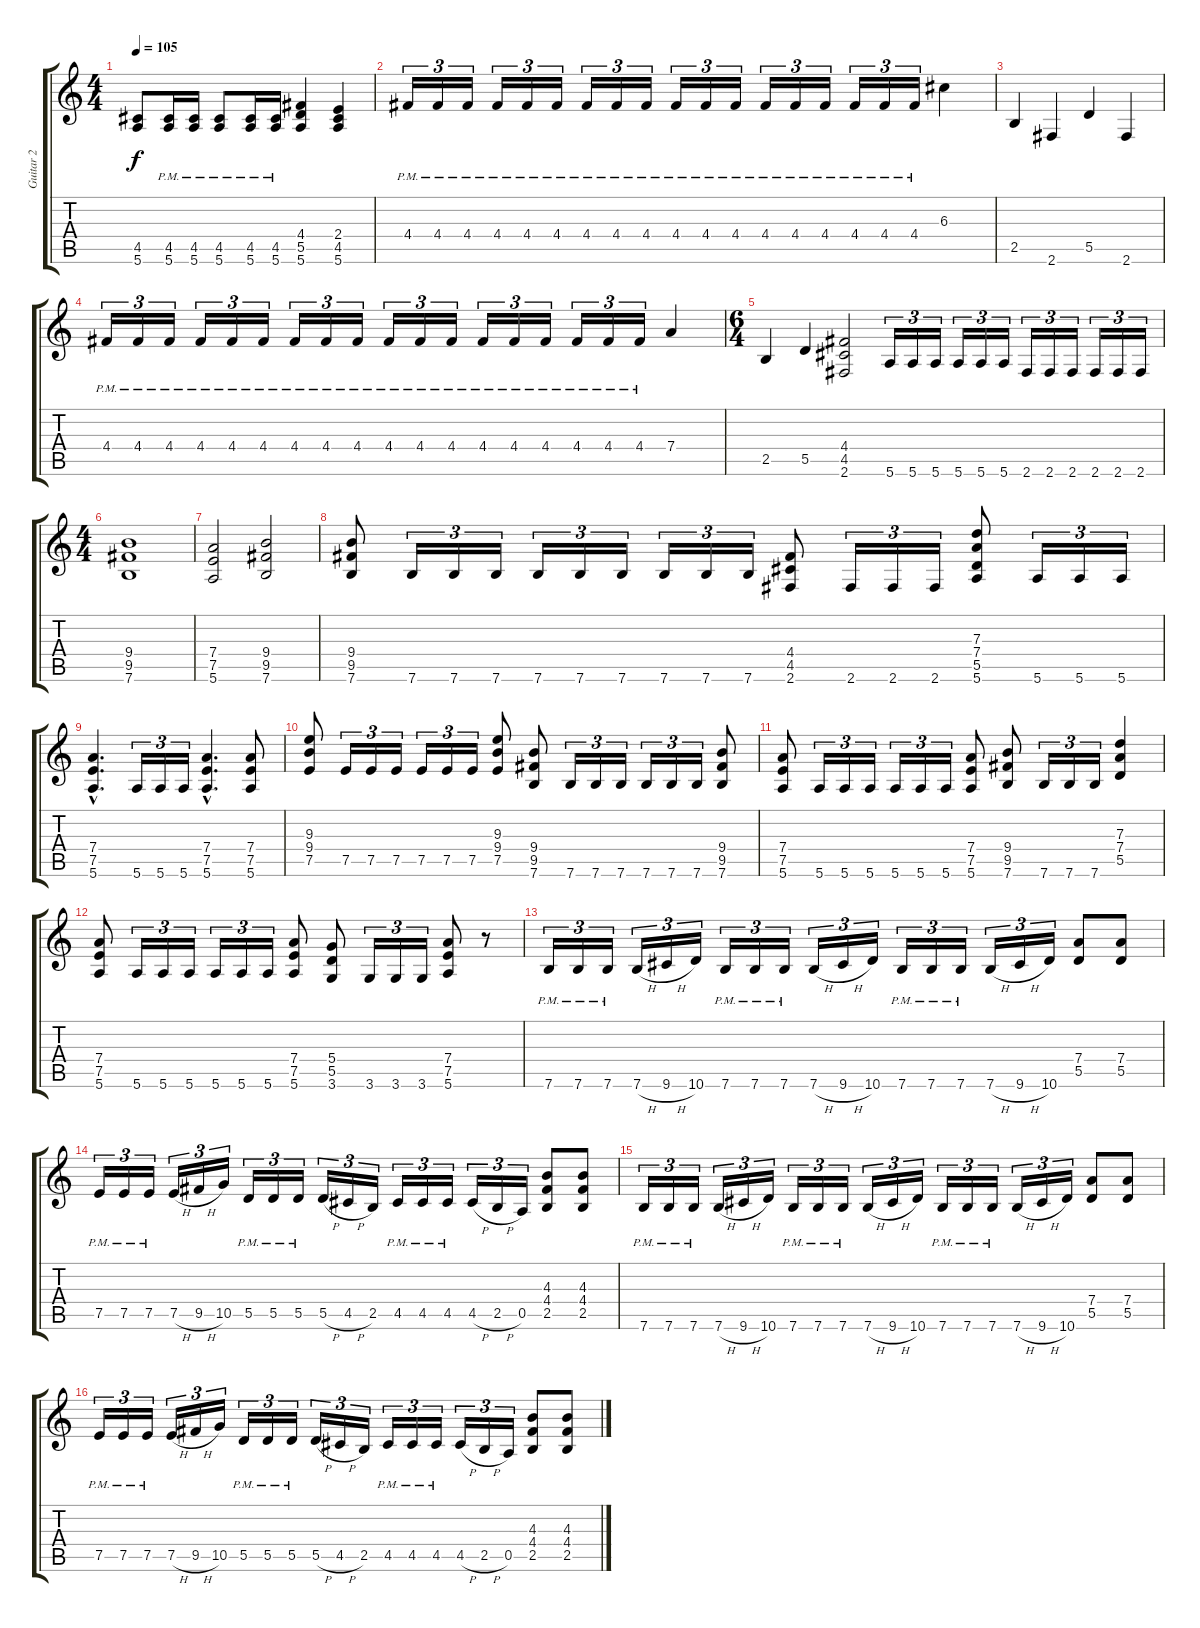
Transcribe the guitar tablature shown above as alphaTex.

\track ("Guitar 2" "Guitar 2") {instrument distortionguitar}
\staff {score tabs}
\tuning (E4 B3 G3 D3 A2 E2) {hide}
\ts (4 4)
\tempo 105
\clef g2
\ks c
(4.5 5.6).8{dy f} (4.5{pm} 5.6{pm}).16 (4.5{pm} 5.6{pm}).16 (4.5{pm} 5.6{pm}).8 (4.5{pm} 5.6{pm}).16 (4.5{pm} 5.6{pm}).16 (4.4 5.5 5.6).4 (2.4 4.5 5.6).4 |
4.4{pm}.16{tu (3 2)} 4.4{pm}.16{tu (3 2)} 4.4{pm}.16{tu (3 2)} 4.4{pm}.16{tu (3 2)} 4.4{pm}.16{tu (3 2)} 4.4{pm}.16{tu (3 2)} 4.4{pm}.16{tu (3 2)} 4.4{pm}.16{tu (3 2)} 4.4{pm}.16{tu (3 2)} 4.4{pm}.16{tu (3 2)} 4.4{pm}.16{tu (3 2)} 4.4{pm}.16{tu (3 2)} 4.4{pm}.16{tu (3 2)} 4.4{pm}.16{tu (3 2)} 4.4{pm}.16{tu (3 2)} 4.4{pm}.16{tu (3 2)} 4.4{pm}.16{tu (3 2)} 4.4{pm}.16{tu (3 2)} 6.3.4 |
2.5.4 2.6.4 5.5.4 2.6.4 |
4.4{pm}.16{tu (3 2)} 4.4{pm}.16{tu (3 2)} 4.4{pm}.16{tu (3 2)} 4.4{pm}.16{tu (3 2)} 4.4{pm}.16{tu (3 2)} 4.4{pm}.16{tu (3 2)} 4.4{pm}.16{tu (3 2)} 4.4{pm}.16{tu (3 2)} 4.4{pm}.16{tu (3 2)} 4.4{pm}.16{tu (3 2)} 4.4{pm}.16{tu (3 2)} 4.4{pm}.16{tu (3 2)} 4.4{pm}.16{tu (3 2)} 4.4{pm}.16{tu (3 2)} 4.4{pm}.16{tu (3 2)} 4.4{pm}.16{tu (3 2)} 4.4{pm}.16{tu (3 2)} 4.4{pm}.16{tu (3 2)} 7.4.4 |
\ts (6 4)
2.5.4 5.5.4 (4.4 4.5 2.6).2 5.6.16{tu (3 2)} 5.6.16{tu (3 2)} 5.6.16{tu (3 2)} 5.6.16{tu (3 2)} 5.6.16{tu (3 2)} 5.6.16{tu (3 2)} 2.6.16{tu (3 2)} 2.6.16{tu (3 2)} 2.6.16{tu (3 2)} 2.6.16{tu (3 2)} 2.6.16{tu (3 2)} 2.6.16{tu (3 2)} |
\ts (4 4)
(9.4 9.5 7.6).1 |
(7.4 7.5 5.6).2 (9.4 9.5 7.6).2 |
(9.4 9.5 7.6).8 7.6.16{tu (3 2)} 7.6.16{tu (3 2)} 7.6.16{tu (3 2)} 7.6.16{tu (3 2)} 7.6.16{tu (3 2)} 7.6.16{tu (3 2)} 7.6.16{tu (3 2)} 7.6.16{tu (3 2)} 7.6.16{tu (3 2)} (4.4 4.5 2.6).8 2.6.16{tu (3 2)} 2.6.16{tu (3 2)} 2.6.16{tu (3 2)} (7.3 7.4 5.5 5.6).8 5.6.16{tu (3 2)} 5.6.16{tu (3 2)} 5.6.16{tu (3 2)} |
(7.4{hac} 7.5{hac} 5.6{hac}).4{d} 5.6.16{tu (3 2)} 5.6.16{tu (3 2)} 5.6.16{tu (3 2)} (7.4{hac} 7.5{hac} 5.6{hac}).4{d} (7.4 7.5 5.6).8 |
(9.3 9.4 7.5).8 7.5.16{tu (3 2)} 7.5.16{tu (3 2)} 7.5.16{tu (3 2)} 7.5.16{tu (3 2)} 7.5.16{tu (3 2)} 7.5.16{tu (3 2)} (9.3 9.4 7.5).8 (9.4 9.5 7.6).8 7.6.16{tu (3 2)} 7.6.16{tu (3 2)} 7.6.16{tu (3 2)} 7.6.16{tu (3 2)} 7.6.16{tu (3 2)} 7.6.16{tu (3 2)} (9.4 9.5 7.6).8 |
(7.4 7.5 5.6).8 5.6.16{tu (3 2)} 5.6.16{tu (3 2)} 5.6.16{tu (3 2)} 5.6.16{tu (3 2)} 5.6.16{tu (3 2)} 5.6.16{tu (3 2)} (7.4 7.5 5.6).8 (9.4 9.5 7.6).8 7.6.16{tu (3 2)} 7.6.16{tu (3 2)} 7.6.16{tu (3 2)} (7.3 7.4 5.5).4 |
(7.4 7.5 5.6).8 5.6.16{tu (3 2)} 5.6.16{tu (3 2)} 5.6.16{tu (3 2)} 5.6.16{tu (3 2)} 5.6.16{tu (3 2)} 5.6.16{tu (3 2)} (7.4 7.5 5.6).8 (5.4 5.5 3.6).8 3.6.16{tu (3 2)} 3.6.16{tu (3 2)} 3.6.16{tu (3 2)} (7.4 7.5 5.6).8 r.8 |
7.6{pm}.16{tu (3 2)} 7.6{pm}.16{tu (3 2)} 7.6{pm}.16{tu (3 2)} 7.6{h}.16{tu (3 2)} 9.6{h}.16{tu (3 2)} 10.6.16{tu (3 2)} 7.6{pm}.16{tu (3 2)} 7.6{pm}.16{tu (3 2)} 7.6{pm}.16{tu (3 2)} 7.6{h}.16{tu (3 2)} 9.6{h}.16{tu (3 2)} 10.6.16{tu (3 2)} 7.6{pm}.16{tu (3 2)} 7.6{pm}.16{tu (3 2)} 7.6{pm}.16{tu (3 2)} 7.6{h}.16{tu (3 2)} 9.6{h}.16{tu (3 2)} 10.6.16{tu (3 2)} (7.4 5.5).8 (7.4 5.5).8 |
7.5{pm}.16{tu (3 2)} 7.5{pm}.16{tu (3 2)} 7.5{pm}.16{tu (3 2)} 7.5{h}.16{tu (3 2)} 9.5{h}.16{tu (3 2)} 10.5.16{tu (3 2)} 5.5{pm}.16{tu (3 2)} 5.5{pm}.16{tu (3 2)} 5.5{pm}.16{tu (3 2)} 5.5{h}.16{tu (3 2)} 4.5{h}.16{tu (3 2)} 2.5.16{tu (3 2)} 4.5{pm}.16{tu (3 2)} 4.5{pm}.16{tu (3 2)} 4.5{pm}.16{tu (3 2)} 4.5{h}.16{tu (3 2)} 2.5{h}.16{tu (3 2)} 0.5.16{tu (3 2)} (4.3 4.4 2.5).8 (4.3 4.4 2.5).8 |
7.6{pm}.16{tu (3 2)} 7.6{pm}.16{tu (3 2)} 7.6{pm}.16{tu (3 2)} 7.6{h}.16{tu (3 2)} 9.6{h}.16{tu (3 2)} 10.6.16{tu (3 2)} 7.6{pm}.16{tu (3 2)} 7.6{pm}.16{tu (3 2)} 7.6{pm}.16{tu (3 2)} 7.6{h}.16{tu (3 2)} 9.6{h}.16{tu (3 2)} 10.6.16{tu (3 2)} 7.6{pm}.16{tu (3 2)} 7.6{pm}.16{tu (3 2)} 7.6{pm}.16{tu (3 2)} 7.6{h}.16{tu (3 2)} 9.6{h}.16{tu (3 2)} 10.6.16{tu (3 2)} (7.4 5.5).8 (7.4 5.5).8 |
7.5{pm}.16{tu (3 2)} 7.5{pm}.16{tu (3 2)} 7.5{pm}.16{tu (3 2)} 7.5{h}.16{tu (3 2)} 9.5{h}.16{tu (3 2)} 10.5.16{tu (3 2)} 5.5{pm}.16{tu (3 2)} 5.5{pm}.16{tu (3 2)} 5.5{pm}.16{tu (3 2)} 5.5{h}.16{tu (3 2)} 4.5{h}.16{tu (3 2)} 2.5.16{tu (3 2)} 4.5{pm}.16{tu (3 2)} 4.5{pm}.16{tu (3 2)} 4.5{pm}.16{tu (3 2)} 4.5{h}.16{tu (3 2)} 2.5{h}.16{tu (3 2)} 0.5.16{tu (3 2)} (4.3 4.4 2.5).8 (4.3 4.4 2.5).8
